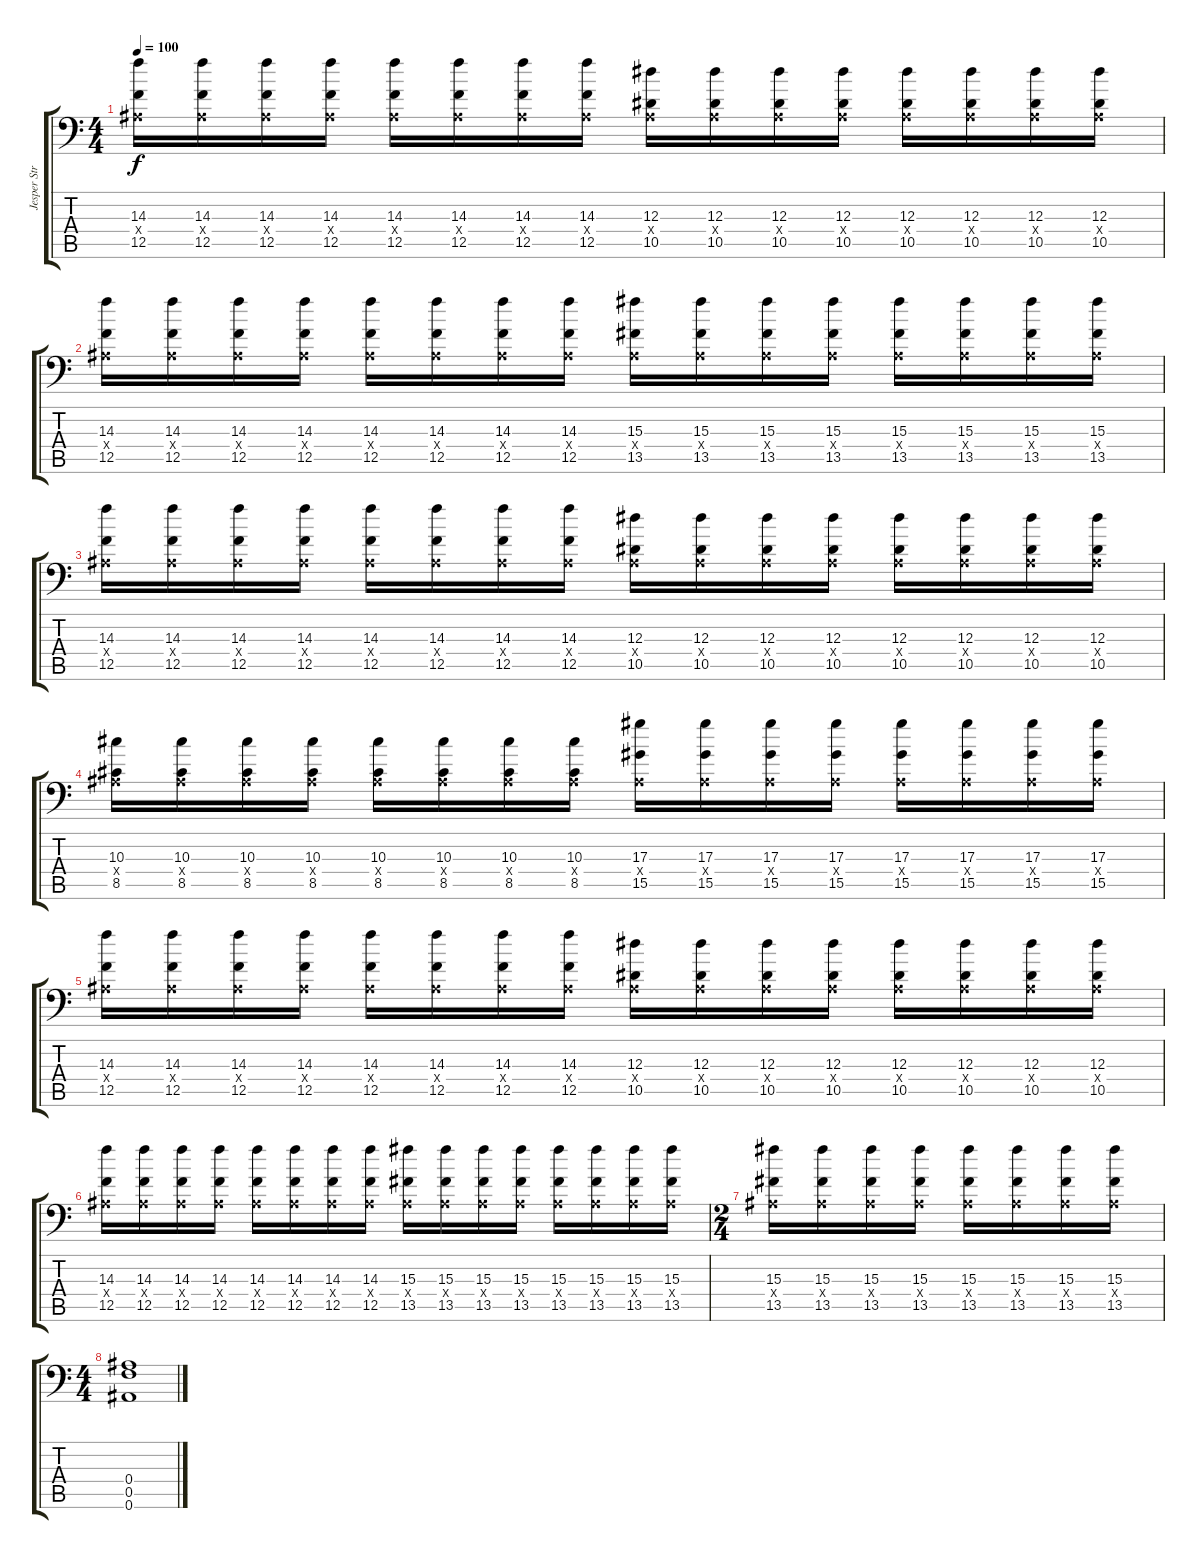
\track ("Jesper Strömblad" "Jesper Str") {instrument distortionguitar}
\staff {score tabs}
\tuning (C4 G3 Eb3 Bb2 F2 Bb1) {hide}
\ts (4 4)
\tempo 100
\clef f4
\ks c
(14.3 0.4{x} 12.5).16{dy f} (14.3 0.4{x} 12.5).16 (14.3 0.4{x} 12.5).16 (14.3 0.4{x} 12.5).16 (14.3 0.4{x} 12.5).16 (14.3 0.4{x} 12.5).16 (14.3 0.4{x} 12.5).16 (14.3 0.4{x} 12.5).16 (12.3 0.4{x} 10.5).16 (12.3 0.4{x} 10.5).16 (12.3 0.4{x} 10.5).16 (12.3 0.4{x} 10.5).16 (12.3 0.4{x} 10.5).16 (12.3 0.4{x} 10.5).16 (12.3 0.4{x} 10.5).16 (12.3 0.4{x} 10.5).16 |
(14.3 0.4{x} 12.5).16 (14.3 0.4{x} 12.5).16 (14.3 0.4{x} 12.5).16 (14.3 0.4{x} 12.5).16 (14.3 0.4{x} 12.5).16 (14.3 0.4{x} 12.5).16 (14.3 0.4{x} 12.5).16 (14.3 0.4{x} 12.5).16 (15.3 0.4{x} 13.5).16 (15.3 0.4{x} 13.5).16 (15.3 0.4{x} 13.5).16 (15.3 0.4{x} 13.5).16 (15.3 0.4{x} 13.5).16 (15.3 0.4{x} 13.5).16 (15.3 0.4{x} 13.5).16 (15.3 0.4{x} 13.5).16 |
(14.3 0.4{x} 12.5).16 (14.3 0.4{x} 12.5).16 (14.3 0.4{x} 12.5).16 (14.3 0.4{x} 12.5).16 (14.3 0.4{x} 12.5).16 (14.3 0.4{x} 12.5).16 (14.3 0.4{x} 12.5).16 (14.3 0.4{x} 12.5).16 (12.3 0.4{x} 10.5).16 (12.3 0.4{x} 10.5).16 (12.3 0.4{x} 10.5).16 (12.3 0.4{x} 10.5).16 (12.3 0.4{x} 10.5).16 (12.3 0.4{x} 10.5).16 (12.3 0.4{x} 10.5).16 (12.3 0.4{x} 10.5).16 |
(10.3 0.4{x} 8.5).16 (10.3 0.4{x} 8.5).16 (10.3 0.4{x} 8.5).16 (10.3 0.4{x} 8.5).16 (10.3 0.4{x} 8.5).16 (10.3 0.4{x} 8.5).16 (10.3 0.4{x} 8.5).16 (10.3 0.4{x} 8.5).16 (17.3 0.4{x} 15.5).16 (17.3 0.4{x} 15.5).16 (17.3 0.4{x} 15.5).16 (17.3 0.4{x} 15.5).16 (17.3 0.4{x} 15.5).16 (17.3 0.4{x} 15.5).16 (17.3 0.4{x} 15.5).16 (17.3 0.4{x} 15.5).16 |
(14.3 0.4{x} 12.5).16 (14.3 0.4{x} 12.5).16 (14.3 0.4{x} 12.5).16 (14.3 0.4{x} 12.5).16 (14.3 0.4{x} 12.5).16 (14.3 0.4{x} 12.5).16 (14.3 0.4{x} 12.5).16 (14.3 0.4{x} 12.5).16 (12.3 0.4{x} 10.5).16 (12.3 0.4{x} 10.5).16 (12.3 0.4{x} 10.5).16 (12.3 0.4{x} 10.5).16 (12.3 0.4{x} 10.5).16 (12.3 0.4{x} 10.5).16 (12.3 0.4{x} 10.5).16 (12.3 0.4{x} 10.5).16 |
(14.3 0.4{x} 12.5).16 (14.3 0.4{x} 12.5).16 (14.3 0.4{x} 12.5).16 (14.3 0.4{x} 12.5).16 (14.3 0.4{x} 12.5).16 (14.3 0.4{x} 12.5).16 (14.3 0.4{x} 12.5).16 (14.3 0.4{x} 12.5).16 (15.3 0.4{x} 13.5).16 (15.3 0.4{x} 13.5).16 (15.3 0.4{x} 13.5).16 (15.3 0.4{x} 13.5).16 (15.3 0.4{x} 13.5).16 (15.3 0.4{x} 13.5).16 (15.3 0.4{x} 13.5).16 (15.3 0.4{x} 13.5).16 |
\ts (2 4)
(15.3 0.4{x} 13.5).16 (15.3 0.4{x} 13.5).16 (15.3 0.4{x} 13.5).16 (15.3 0.4{x} 13.5).16 (15.3 0.4{x} 13.5).16 (15.3 0.4{x} 13.5).16 (15.3 0.4{x} 13.5).16 (15.3 0.4{x} 13.5).16 |
\ts (4 4)
(0.4 0.5 0.6).1
